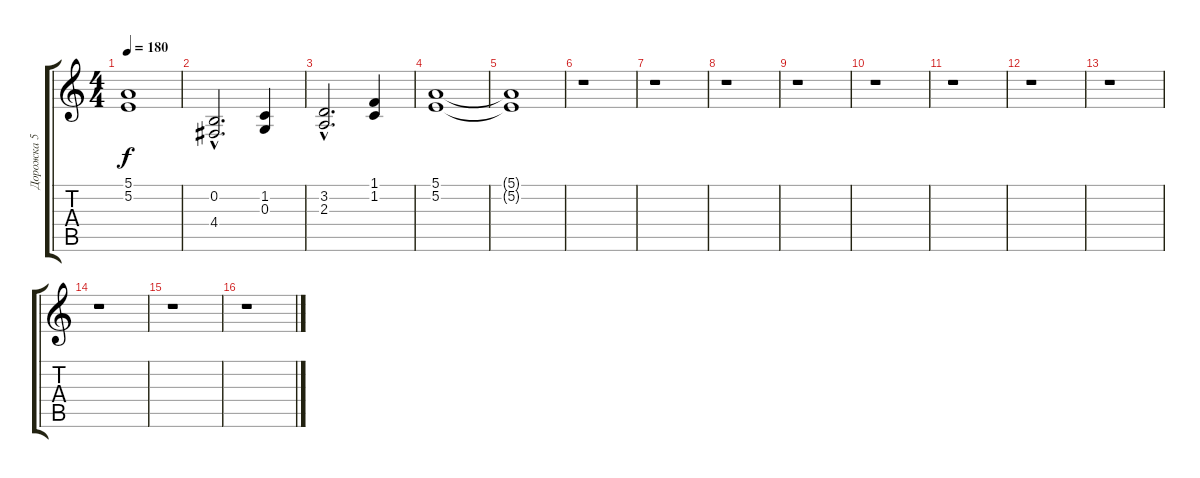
\track ("Дорожка 5" "Дорожка 5") {instrument pad4choir}
\staff {score tabs}
\tuning (E4 B3 G3 D3 A2 E2) {hide}
\ts (4 4)
\tempo 180
\clef g2
\ks c
(5.1{t} 5.2{t}).1{dy f} |
(0.2{hac} 4.4{hac}).2{d} (1.2 0.3).4 |
(3.2{hac} 2.3{hac}).2{d} (1.1 1.2).4 |
(5.1 5.2).1 |
(5.1{t} 5.2{t}).1 |
r.1 |
r.1 |
r.1 |
r.1 |
r.1 |
r.1 |
r.1 |
r.1 |
r.1 |
r.1 |
r.1
